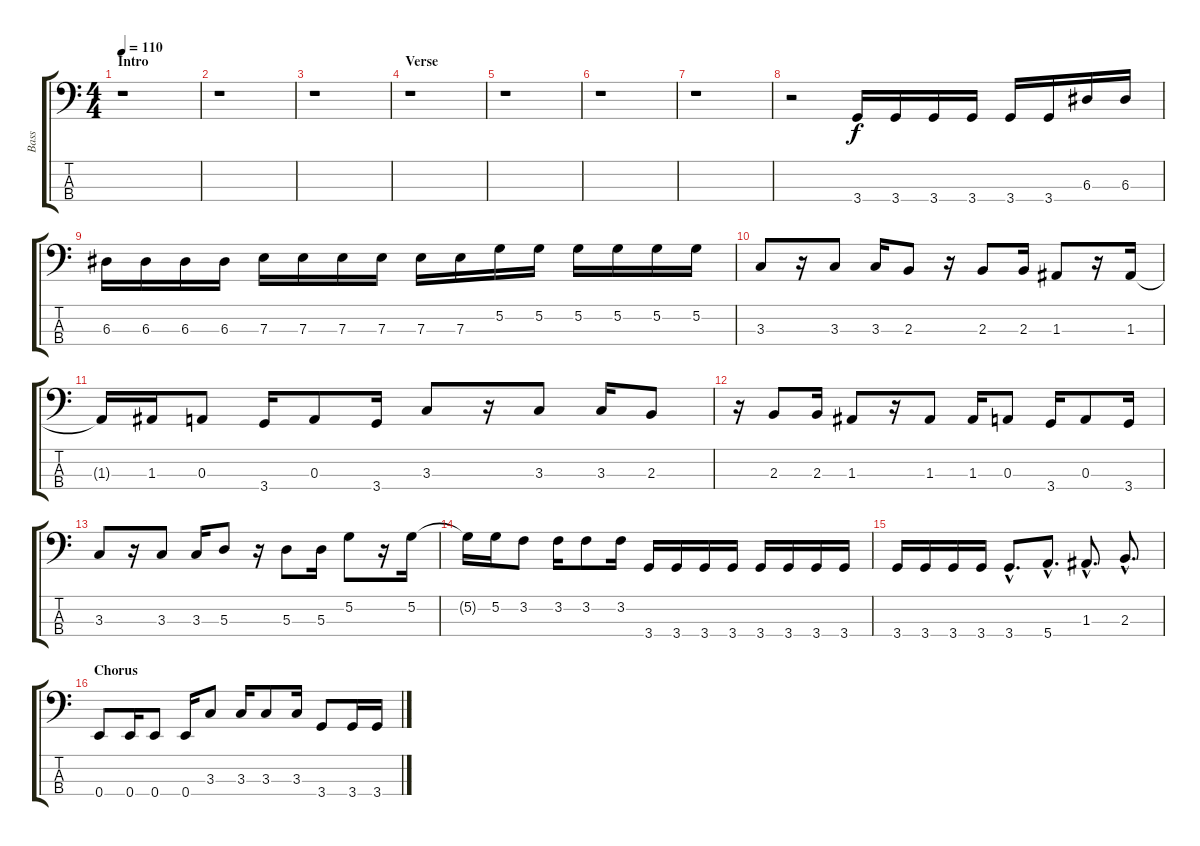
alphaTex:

\track ("Bass" "Bass") {instrument electricbassfinger}
\staff {score tabs}
\tuning (G2 D2 A1 E1) {hide}
\ts (4 4)
\section ("" "Intro")
\tempo 110
\clef f4
\ks c
r.1{dy f instrument electricbassfinger} |
r.1 |
r.1 |
\section ("" "Verse")
r.1 |
r.1 |
r.1 |
r.1 |
r.2 3.4.16 3.4.16 3.4.16 3.4.16 3.4.16 3.4.16 6.3.16 6.3.16 |
6.3.16 6.3.16 6.3.16 6.3.16 7.3.16 7.3.16 7.3.16 7.3.16 7.3.16 7.3.16 5.2.16 5.2.16 5.2.16 5.2.16 5.2.16 5.2.16 |
3.3.8 r.16 3.3.8 3.3.16 2.3.8 r.16 2.3.8 2.3.16 1.3.8 r.16 1.3.16 |
1.3{t}.16 1.3.16 0.3.8 3.4.16 0.3.8 3.4.16 3.3.8 r.16 3.3.8 3.3.16 2.3.8 |
r.16 2.3.8 2.3.16 1.3.8 r.16 1.3.8 1.3.16 0.3.8 3.4.16 0.3.8 3.4.16 |
3.3.8 r.16 3.3.8 3.3.16 5.3.8 r.16 5.3.8 5.3.16 5.2.8 r.16 5.2.16 |
5.2{t}.16 5.2.16 3.2.8 3.2.16 3.2.8 3.2.16 3.4.16 3.4.16 3.4.16 3.4.16 3.4.16 3.4.16 3.4.16 3.4.16 |
3.4.16 3.4.16 3.4.16 3.4.16 3.4{hac}.8{d} 5.4{hac}.8{d} 1.3{hac}.8{d} 2.3{hac}.8{d} |
\section ("" "Chorus")
0.4.8 0.4.16 0.4.8 0.4.16 3.3.8 3.3.16 3.3.8 3.3.16 3.4.8 3.4.16 3.4.16
